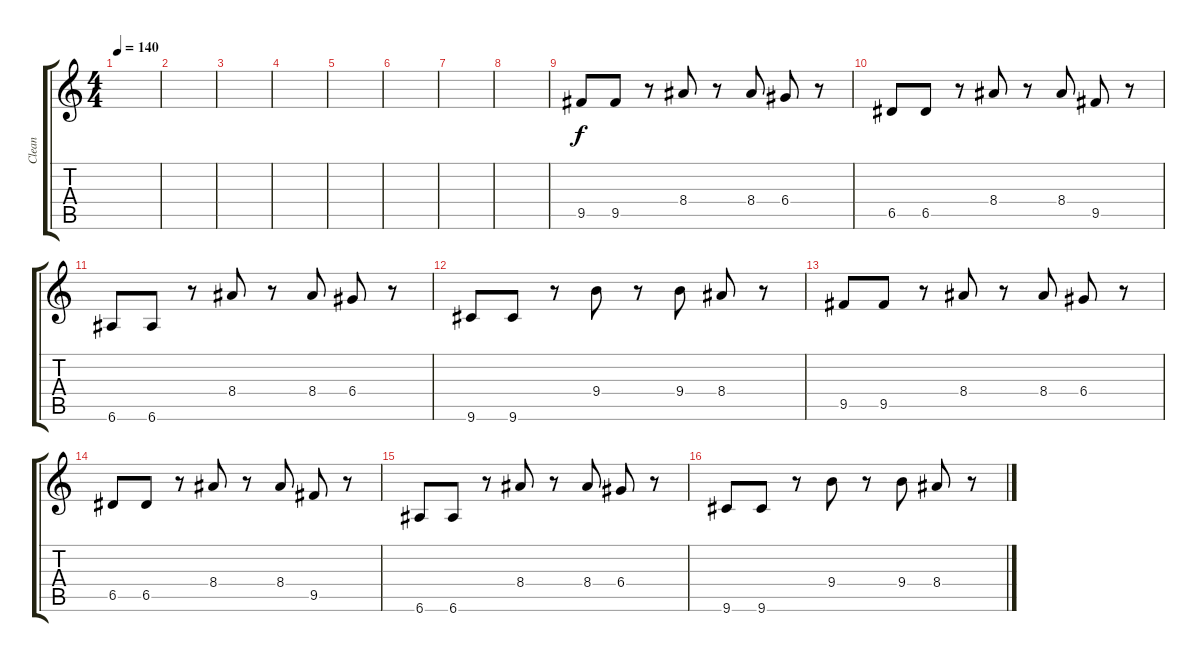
\track ("Clean" "Clean") {instrument electricguitarclean}
\staff {score tabs}
\tuning (E4 B3 G3 D3 A2 E2) {hide}
\ts (4 4)
\tempo 140
\clef g2
\ks c
|
|
|
|
|
|
|
|
9.5.8 9.5.8 r.8 8.4.8 r.8 8.4.8 6.4.8 r.8 |
6.5.8 6.5.8 r.8 8.4.8 r.8 8.4.8 9.5.8 r.8 |
6.6.8 6.6.8 r.8 8.4.8 r.8 8.4.8 6.4.8 r.8 |
9.6.8 9.6.8 r.8 9.4.8 r.8 9.4.8 8.4.8 r.8 |
9.5.8 9.5.8 r.8 8.4.8 r.8 8.4.8 6.4.8 r.8 |
6.5.8 6.5.8 r.8 8.4.8 r.8 8.4.8 9.5.8 r.8 |
6.6.8 6.6.8 r.8 8.4.8 r.8 8.4.8 6.4.8 r.8 |
9.6.8 9.6.8 r.8 9.4.8 r.8 9.4.8 8.4.8 r.8
